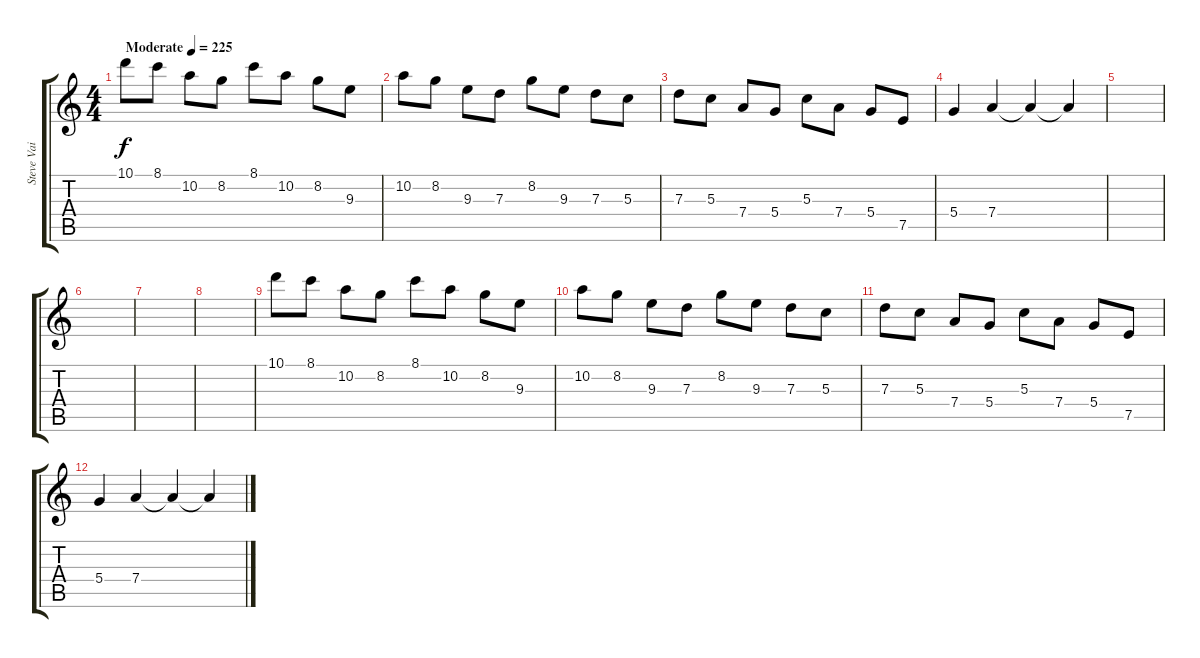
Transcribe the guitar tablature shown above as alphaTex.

\track ("Steve Vai" "Steve Vai") {instrument overdrivenguitar}
\staff {score tabs}
\tuning (E4 B3 G3 D3 A2 E2) {hide}
\ts (4 4)
\tempo (225 "Moderate")
\clef g2
\ks c
10.1.8{dy f instrument overdrivenguitar} 8.1.8 10.2.8 8.2.8 8.1.8 10.2.8 8.2.8 9.3.8 |
10.2.8 8.2.8 9.3.8 7.3.8 8.2.8 9.3.8 7.3.8 5.3.8 |
7.3.8 5.3.8 7.4.8 5.4.8 5.3.8 7.4.8 5.4.8 7.5.8 |
5.4.4 7.4.4 7.4{t}.4 7.4{t}.4 |
|
|
|
|
10.1.8 8.1.8 10.2.8 8.2.8 8.1.8 10.2.8 8.2.8 9.3.8 |
10.2.8 8.2.8 9.3.8 7.3.8 8.2.8 9.3.8 7.3.8 5.3.8 |
7.3.8 5.3.8 7.4.8 5.4.8 5.3.8 7.4.8 5.4.8 7.5.8 |
5.4.4 7.4.4 7.4{t}.4 7.4{t}.4
